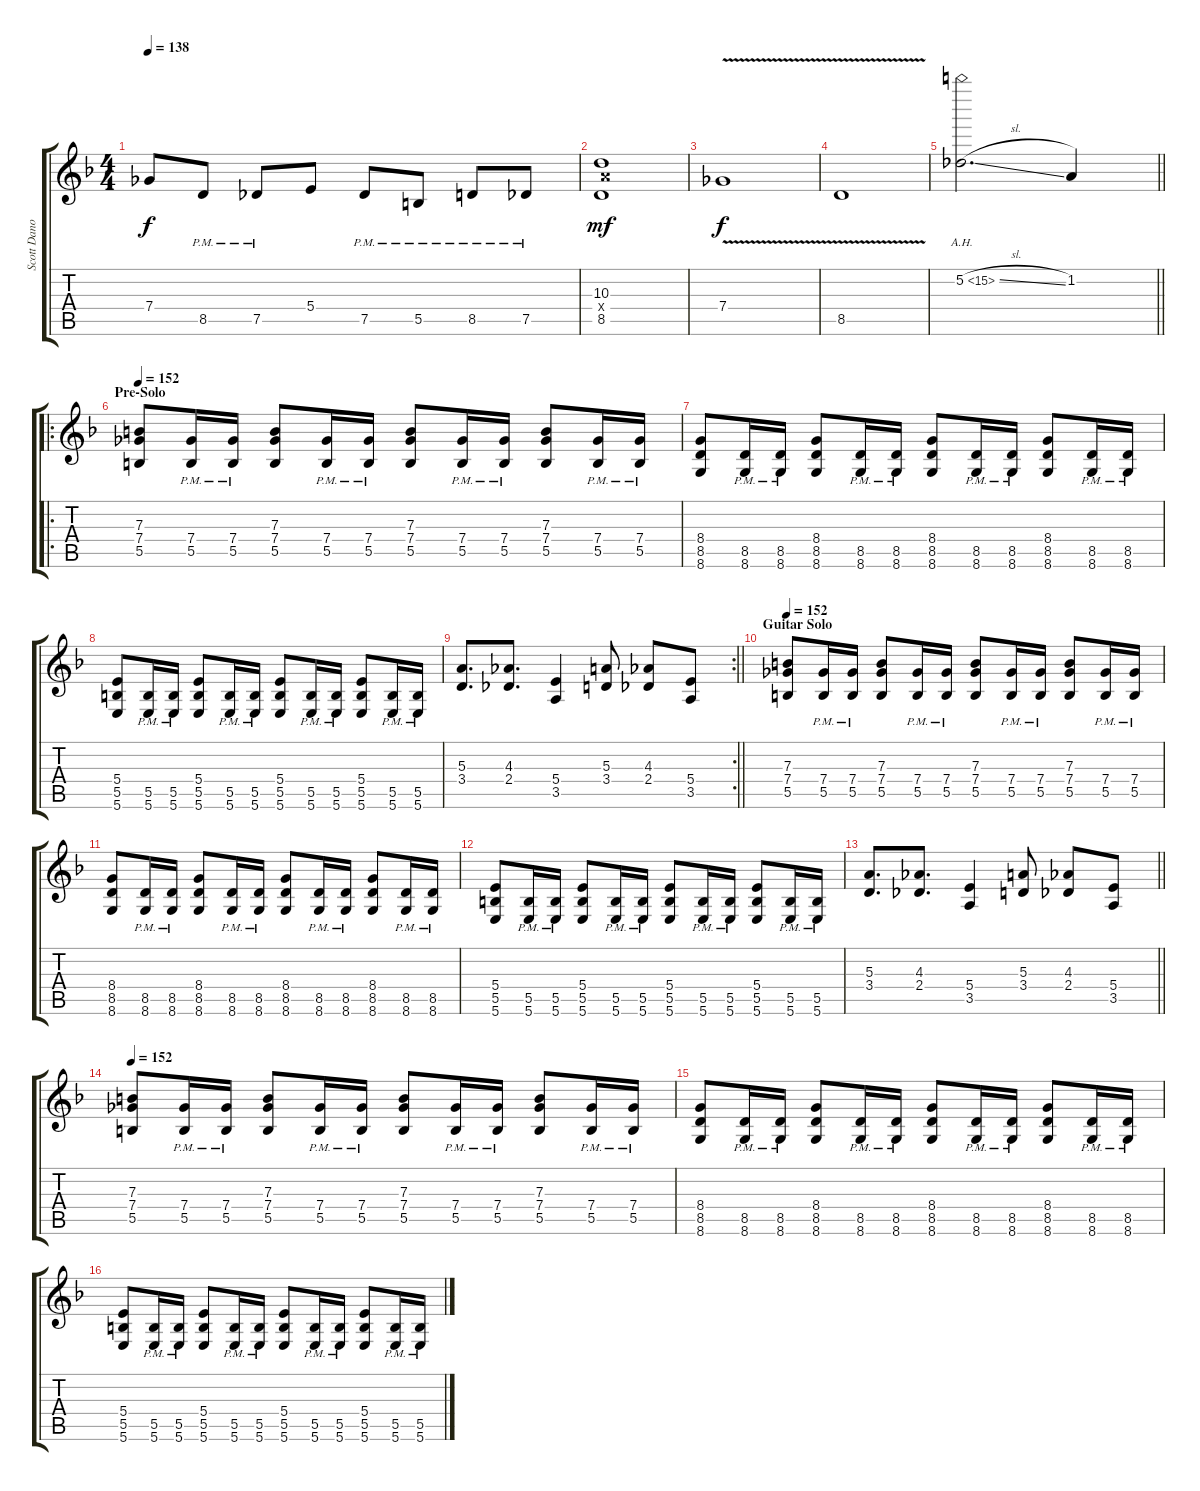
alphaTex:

\track ("Scott Danough" "Scott Dano") {instrument distortionguitar}
\staff {score tabs}
\tuning (Db4 Ab3 E3 B2 Gb2 B1) {hide}
\ts (4 4)
\tempo 138
\clef g2
\ks f
7.4.8{dy f} 8.5{pm}.8 7.5{pm}.8 5.4.8 7.5{pm}.8 5.5{pm}.8 8.5{pm}.8 7.5{pm}.8 |
(10.3 10.4{x} 8.5).1{dy mf} |
7.4{v}.1{dy f} |
8.5{v}.1 |
\barLineRight lightlight
5.2{ah 10 sl}.2{d} 1.2.4 |
\ro
\section ("" "Pre-Solo")
\tempo 152
(7.3 7.4 5.5).8 (7.4{pm} 5.5{pm}).16 (7.4{pm} 5.5{pm}).16 (7.3 7.4 5.5).8 (7.4{pm} 5.5{pm}).16 (7.4{pm} 5.5{pm}).16 (7.3 7.4 5.5).8 (7.4{pm} 5.5{pm}).16 (7.4{pm} 5.5{pm}).16 (7.3 7.4 5.5).8 (7.4{pm} 5.5{pm}).16 (7.4{pm} 5.5{pm}).16 |
(8.4 8.5 8.6).8 (8.5{pm} 8.6{pm}).16 (8.5{pm} 8.6{pm}).16 (8.4 8.5 8.6).8 (8.5{pm} 8.6{pm}).16 (8.5{pm} 8.6{pm}).16 (8.4 8.5 8.6).8 (8.5{pm} 8.6{pm}).16 (8.5{pm} 8.6{pm}).16 (8.4 8.5 8.6).8 (8.5{pm} 8.6{pm}).16 (8.5{pm} 8.6{pm}).16 |
(5.4 5.5 5.6).8 (5.5{pm} 5.6{pm}).16 (5.5{pm} 5.6{pm}).16 (5.4 5.5 5.6).8 (5.5{pm} 5.6{pm}).16 (5.5{pm} 5.6{pm}).16 (5.4 5.5 5.6).8 (5.5{pm} 5.6{pm}).16 (5.5{pm} 5.6{pm}).16 (5.4 5.5 5.6).8 (5.5{pm} 5.6{pm}).16 (5.5{pm} 5.6{pm}).16 |
\rc 2
\barLineRight lightlight
(5.3 3.4).8{d} (4.3 2.4).8{d} (5.4 3.5).4 (5.3 3.4).8 (4.3 2.4).8 (5.4 3.5).8 |
\section ("" "Guitar Solo")
\tempo 152
(7.3 7.4 5.5).8 (7.4{pm} 5.5{pm}).16 (7.4{pm} 5.5{pm}).16 (7.3 7.4 5.5).8 (7.4{pm} 5.5{pm}).16 (7.4{pm} 5.5{pm}).16 (7.3 7.4 5.5).8 (7.4{pm} 5.5{pm}).16 (7.4{pm} 5.5{pm}).16 (7.3 7.4 5.5).8 (7.4{pm} 5.5{pm}).16 (7.4{pm} 5.5{pm}).16 |
(8.4 8.5 8.6).8 (8.5{pm} 8.6{pm}).16 (8.5{pm} 8.6{pm}).16 (8.4 8.5 8.6).8 (8.5{pm} 8.6{pm}).16 (8.5{pm} 8.6{pm}).16 (8.4 8.5 8.6).8 (8.5{pm} 8.6{pm}).16 (8.5{pm} 8.6{pm}).16 (8.4 8.5 8.6).8 (8.5{pm} 8.6{pm}).16 (8.5{pm} 8.6{pm}).16 |
(5.4 5.5 5.6).8 (5.5{pm} 5.6{pm}).16 (5.5{pm} 5.6{pm}).16 (5.4 5.5 5.6).8 (5.5{pm} 5.6{pm}).16 (5.5{pm} 5.6{pm}).16 (5.4 5.5 5.6).8 (5.5{pm} 5.6{pm}).16 (5.5{pm} 5.6{pm}).16 (5.4 5.5 5.6).8 (5.5{pm} 5.6{pm}).16 (5.5{pm} 5.6{pm}).16 |
\barLineRight lightlight
(5.3 3.4).8{d} (4.3 2.4).8{d} (5.4 3.5).4 (5.3 3.4).8 (4.3 2.4).8 (5.4 3.5).8 |
\tempo 152
(7.3 7.4 5.5).8 (7.4{pm} 5.5{pm}).16 (7.4{pm} 5.5{pm}).16 (7.3 7.4 5.5).8 (7.4{pm} 5.5{pm}).16 (7.4{pm} 5.5{pm}).16 (7.3 7.4 5.5).8 (7.4{pm} 5.5{pm}).16 (7.4{pm} 5.5{pm}).16 (7.3 7.4 5.5).8 (7.4{pm} 5.5{pm}).16 (7.4{pm} 5.5{pm}).16 |
(8.4 8.5 8.6).8 (8.5{pm} 8.6{pm}).16 (8.5{pm} 8.6{pm}).16 (8.4 8.5 8.6).8 (8.5{pm} 8.6{pm}).16 (8.5{pm} 8.6{pm}).16 (8.4 8.5 8.6).8 (8.5{pm} 8.6{pm}).16 (8.5{pm} 8.6{pm}).16 (8.4 8.5 8.6).8 (8.5{pm} 8.6{pm}).16 (8.5{pm} 8.6{pm}).16 |
(5.4 5.5 5.6).8 (5.5{pm} 5.6{pm}).16 (5.5{pm} 5.6{pm}).16 (5.4 5.5 5.6).8 (5.5{pm} 5.6{pm}).16 (5.5{pm} 5.6{pm}).16 (5.4 5.5 5.6).8 (5.5{pm} 5.6{pm}).16 (5.5{pm} 5.6{pm}).16 (5.4 5.5 5.6).8 (5.5{pm} 5.6{pm}).16 (5.5{pm} 5.6{pm}).16
